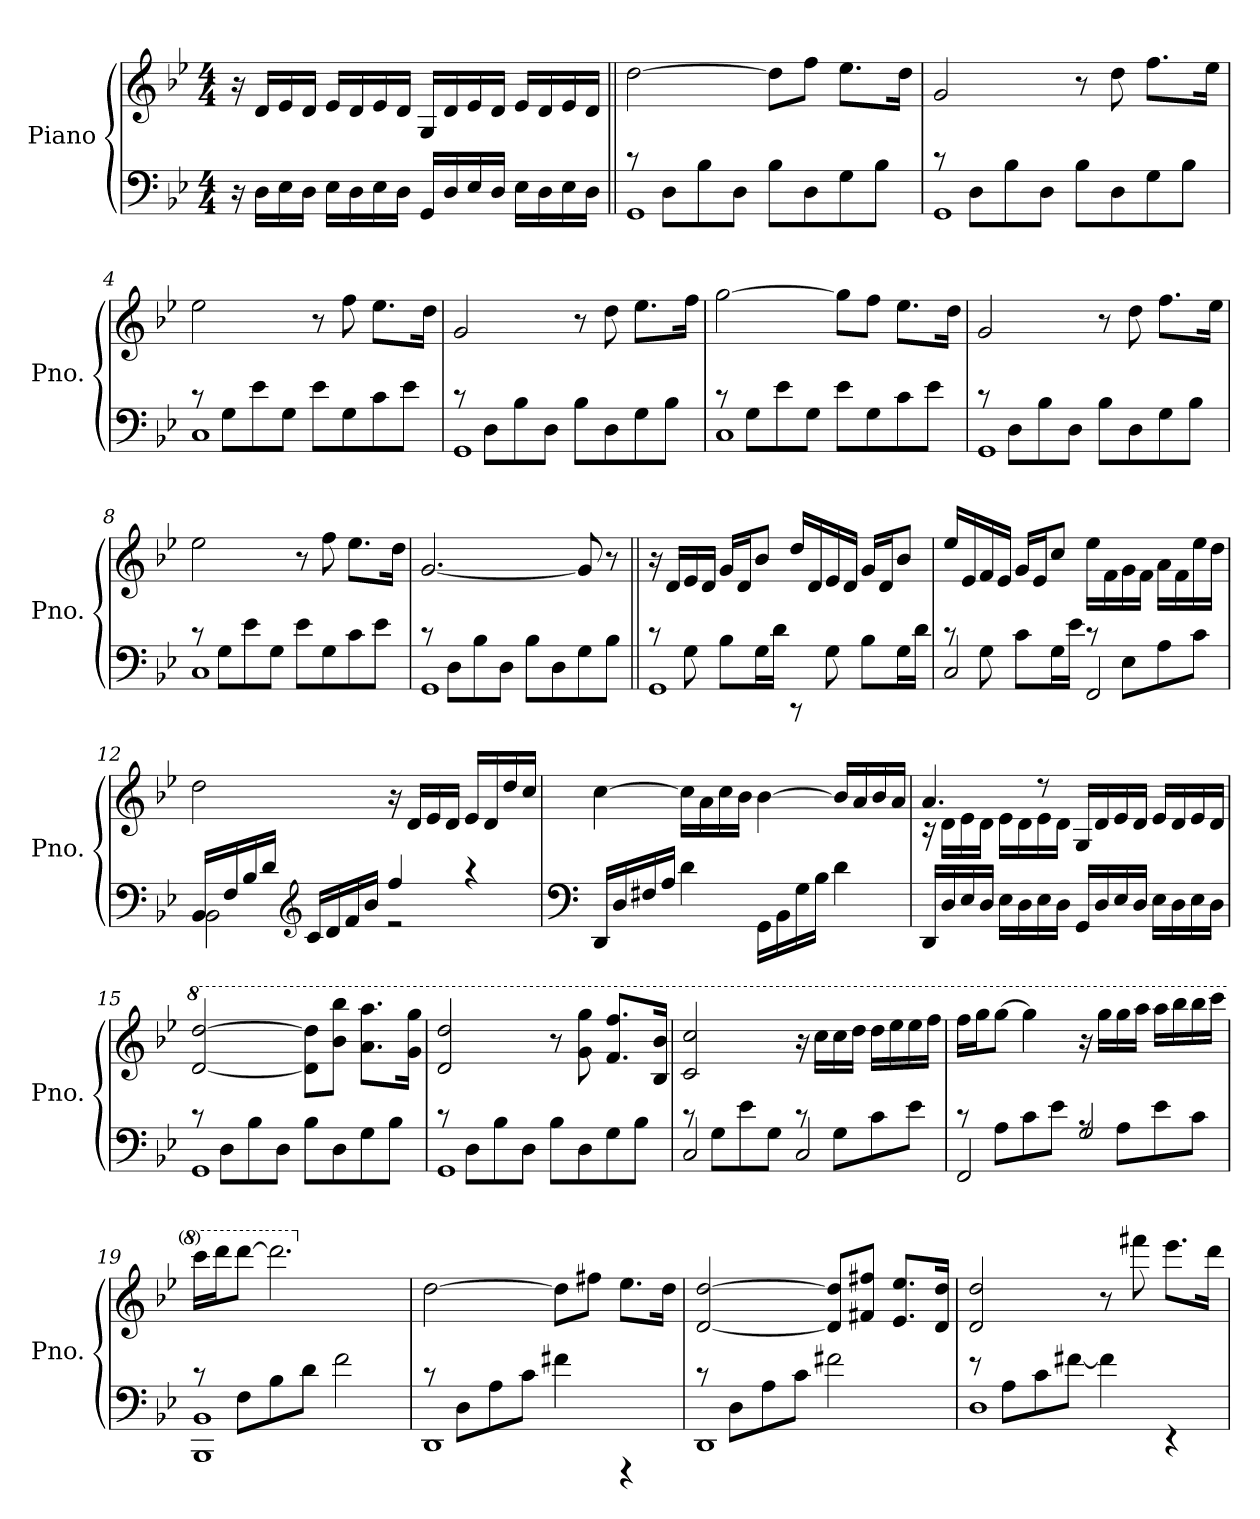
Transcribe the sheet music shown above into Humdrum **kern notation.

**kern	**kern
*part1	*part1
*staff2	*staff1
*I"Piano	*
*I'Pno.	*
*clefF4	*clefG2
*k[b-e-]	*k[b-e-]
*M4/4	*M4/4
*MM63	*MM63
=1	=1
16r	16r
16D\LL	16d/LL
16E-\	16e-/
16D\JJ	16d/JJ
16E-\LL	16e-/LL
16D\	16d/
16E-\	16e-/
16D\JJ	16d/JJ
16GG/LL	16G/LL
16D/	16d/
16E-/	16e-/
16D/JJ	16d/JJ
16E-\LL	16e-/LL
16D\	16d/
16E-\	16e-/
16D\JJ	16d/JJ
=2||	=2||
*^	*
1GG	8rc	[2dd\
.	8D\L	.
.	8B-\	.
.	8D\J	.
.	8B-\L	8dd\L]
.	8D\	8ff\J
.	8G\	8.ee-\L
.	8B-\J	.
.	.	16dd\Jk
=3	=3	=3
1GG	8rc	2g/
.	8D\L	.
.	8B-\	.
.	8D\J	.
.	8B-\L	8r
.	8D\	8dd\
.	8G\	8.ff\L
.	8B-\J	.
.	.	16ee-\Jk
=4	=4	=4
1C	8rc	2ee-\
.	8G\L	.
.	8e-\	.
.	8G\J	.
.	8e-\L	8r
.	8G\	8ff\
.	8c\	8.ee-\L
.	8e-\J	.
.	.	16dd\Jk
!!LO:LB:g=z
=5	=5	=5
1GG	8rc	2g/
.	8D\L	.
.	8B-\	.
.	8D\J	.
.	8B-\L	8r
.	8D\	8dd\
.	8G\	8.ee-\L
.	8B-\J	.
.	.	16ff\Jk
=6	=6	=6
1C	8rc	[2gg\
.	8G\L	.
.	8e-\	.
.	8G\J	.
.	8e-\L	8gg\L]
.	8G\	8ff\J
.	8c\	8.ee-\L
.	8e-\J	.
.	.	16dd\Jk
=7	=7	=7
1GG	8rc	2g/
.	8D\L	.
.	8B-\	.
.	8D\J	.
.	8B-\L	8r
.	8D\	8dd\
.	8G\	8.ff\L
.	8B-\J	.
.	.	16ee-\Jk
=8	=8	=8
1C	8rc	2ee-\
.	8G\L	.
.	8e-\	.
.	8G\J	.
.	8e-\L	8r
.	8G\	8ff\
.	8c\	8.ee-\L
.	8e-\J	.
.	.	16dd\Jk
!!LO:LB:g=z
=9	=9	=9
1GG	8rc	[2.g/
.	8D\L	.
.	8B-\	.
.	8D\J	.
.	8B-\L	.
.	8D\	.
.	8G\	8g/]
.	8B-\J	8r
=10||	=10||	=10||
1GG	8rc	16r
.	.	16d/LL
.	8G\	16e-/
.	.	16d/JJ
.	8B-\L	16g/LL
.	.	16d/J
.	16G\L	8b-/J
.	16d\JJ	.
.	8r	16dd/LL
.	.	16d/
.	8G\	16e-/
.	.	16d/JJ
.	8B-\L	16g/LL
.	.	16d/J
.	16G\L	8b-/J
.	16d\JJ	.
=11	=11	=11
2C/	8rc	16ee-/LL
.	.	16e-/
.	8G\	16f/
.	.	16e-/JJ
.	8c\L	16g/LL
.	.	16e-/J
.	16G\L	8cc/J
.	16e-\JJ	.
2FF/	8rc	16ee-\LL
.	.	16f\
.	8E-\L	16g\
.	.	16f\JJ
.	8A\	16a\LL
.	.	16f\
.	8c\J	16ee-\
.	.	16dd\JJ
!!LO:LB:g=z
=12	=12	=12
16BB-/LL	2BB-\	2dd\
16F/	.	.
16B-/	.	.
16d/JJ	.	.
*clefG2	*	*
16c/LL	.	.
16d/	.	.
16f/	.	.
16b-/JJ	.	.
4ff/	2r	16r
.	.	16d/LL
.	.	16e-/
.	.	16d/JJ
4r	.	16e-/LL
.	.	16d/
.	.	16dd/
.	.	16cc/JJ
*v	*v	*
=13	=13
*clefF4	*
16DD/LL	[4cc\
16D/	.
16F#X/	.
16A/JJ	.
4d\	16cc\LL]
.	16a\
.	16cc\
.	16b-\JJ
16GG\LL	[4b-\
16BB-\	.
16G\	.
16B-\JJ	.
4d\	16b-/LL]
.	16a/
.	16b-/
.	16a/JJ
!!LO:LB:g=z
=14	=14
*	*^
16DD/LL	4.a/	16r
16D/	.	16d\LL
16E-/	.	16e-\
16D/JJ	.	16d\JJ
16E-\LL	.	16e-\LL
16D\	.	16d\
16E-\	8r	16e-\
16D\JJ	.	16d\JJ
16GG/LL	16G/LL	2ryy
16D/	16d/	.
16E-/	16e-/	.
16D/JJ	16d/JJ	.
16E-\LL	16e-/LL	.
16D\	16d/	.
16E-\	16e-/	.
16D\JJ	16d/JJ	.
*	*v	*v
=15	=15
*^	*
*	*	*8va
1GG	8rc	[2dd/ [2ddd/
.	8D\L	.
.	8B-\	.
.	8D\J	.
.	8B-\L	8dd\] 8ddd\]L
.	8D\	8bb-\ 8bbb-\J
.	8G\	8.aa\ 8.aaa\L
.	8B-\J	.
.	.	16gg\ 16ggg\Jk
=16	=16	=16
1GG	8rc	2dd/ 2ddd/
.	8D\L	.
.	8B-\	.
.	8D\J	.
.	8B-\L	8r
.	8D\	8gg\ 8ggg\
.	8G\	8.ff/ 8.fff/L
.	8B-\J	.
.	.	16b-/ 16bb-/Jk
!!LO:PB:g=z
=17	=17	=17
2C/	8rc	2cc/ 2ccc/
.	8G\L	.
.	8e-\	.
.	8G\J	.
2C/	8rc	16r
.	.	16ccc\LL
.	8G\L	16ccc\
.	.	16ddd\JJ
.	8c\	16ddd\LL
.	.	16eee-\
.	8e-\J	16eee-\
.	.	16fff\JJ
=18	=18	=18
2FF/	8rc	16fff\LL
.	.	16ggg\J
.	8A\L	[8ggg\J
.	8c\	4ggg\]
.	8e-\J	.
2G/	8rA	16r
.	.	16ggg\LL
.	8A\L	16ggg\
.	.	16aaa\JJ
.	8e-\	16aaa\LL
.	.	16bbb-\
.	8c\J	16bbb-\
.	.	16cccc\JJ
=19	=19	=19
1BBB- 1BB-	8rc	16cccc\LL
.	.	16dddd\J
.	8F\L	[8dddd\J
.	8B-\	2.dddd\]
.	8d\J	.
.	2f\	.
!!LO:LB:g=z
=20	=20	=20
*	*	*X8va
1DD	8rc	[2dd\
.	8D\L	.
.	8A\	.
.	8c\J	.
.	4f#X\	8dd\L]
.	.	8ff#X\J
.	4r	8.ee-\L
.	.	16dd\Jk
=21	=21	=21
1DD	8rc	[2d/ [2dd/
.	8D\L	.
.	8A\	.
.	8c\J	.
.	2f#X\	8d/] 8dd/]L
.	.	8f#X/ 8ff#X/J
.	.	8.e-/ 8.ee-/L
.	.	16d/ 16dd/Jk
=22	=22	=22
1D	8re	2d/ 2dd/
.	8A\L	.
.	8c\	.
.	[8f#X\J	.
.	4f#\]	8r
.	.	8fff#X\
.	4r	8.eee-\L
.	.	16ddd\Jk
*v	*v	*
=	=
*-	*-
